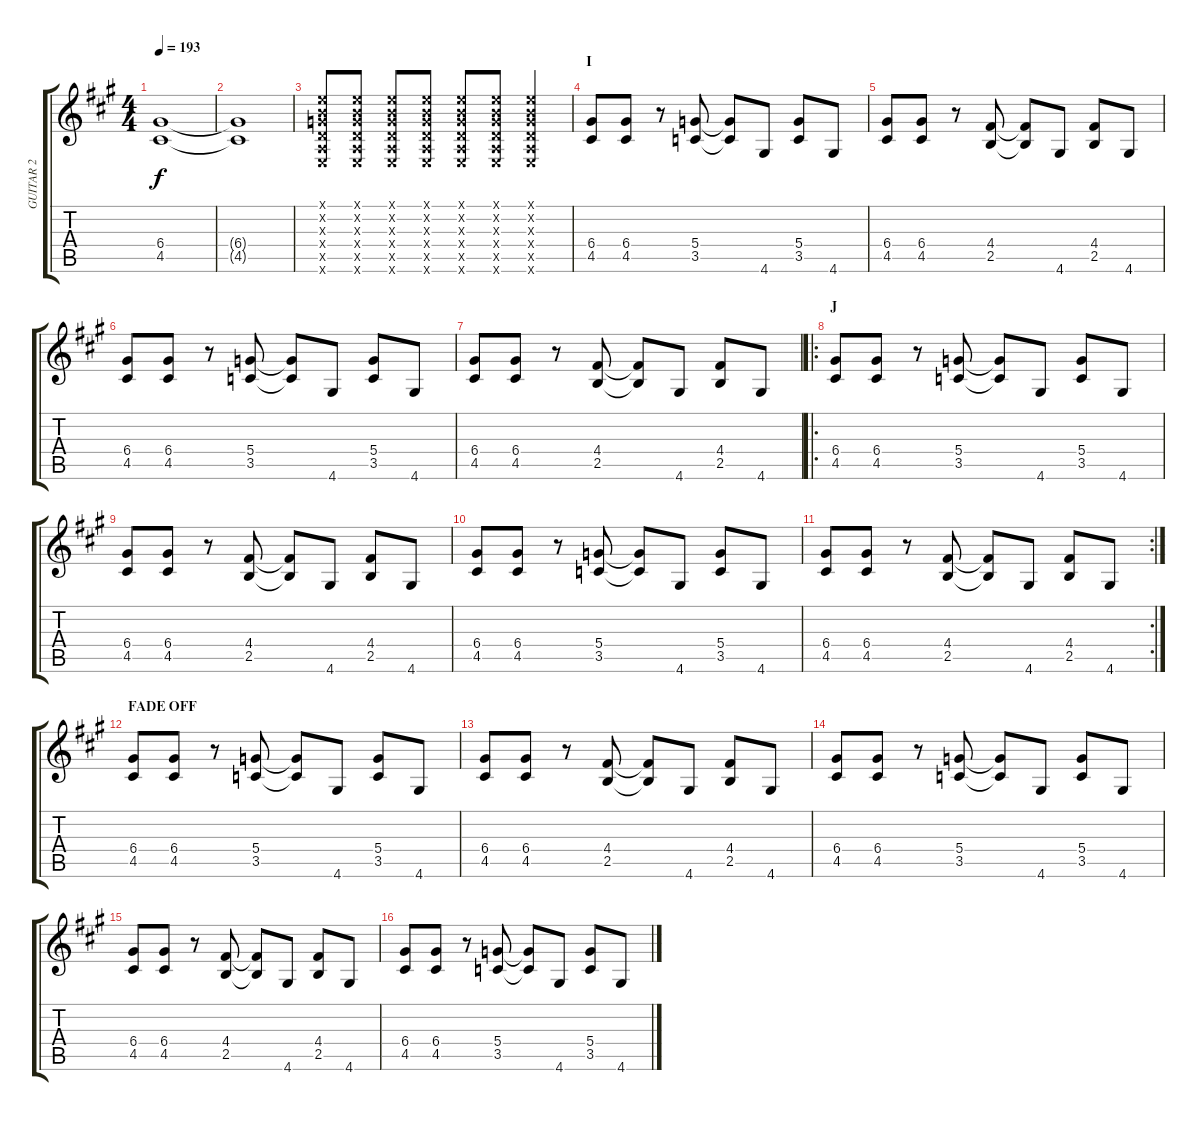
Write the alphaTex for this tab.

\track ("GUITAR 2" "GUITAR 2") {instrument distortionguitar}
\staff {score tabs}
\tuning (E4 B3 G3 D3 A2 E2) {hide}
\ts (4 4)
\tempo 193
\clef g2
\ks a
(6.4{t} 4.5{t}).1{dy f} |
(6.4{t} 4.5{t}).1 |
(0.1{x} 0.2{x} 0.3{x} 0.4{x} 0.5{x} 0.6{x}).8 (0.1{x} 0.2{x} 0.3{x} 0.4{x} 0.5{x} 0.6{x}).8 (0.1{x} 0.2{x} 0.3{x} 0.4{x} 0.5{x} 0.6{x}).8 (0.1{x} 0.2{x} 0.3{x} 0.4{x} 0.5{x} 0.6{x}).8 (0.1{x} 0.2{x} 0.3{x} 0.4{x} 0.5{x} 0.6{x}).8 (0.1{x} 0.2{x} 0.3{x} 0.4{x} 0.5{x} 0.6{x}).8 (0.1{x} 0.2{x} 0.3{x} 0.4{x} 0.5{x} 0.6{x}).4 |
\section ("" "I")
(6.4 4.5).8{balance 3} (6.4 4.5).8 r.8 (5.4 3.5).8 (5.4{t} 3.5{t}).8 4.6.8 (5.4 3.5).8 4.6.8 |
(6.4 4.5).8 (6.4 4.5).8 r.8 (4.4 2.5).8 (4.4{t} 2.5{t}).8 4.6.8 (4.4 2.5).8 4.6.8 |
(6.4 4.5).8 (6.4 4.5).8 r.8 (5.4 3.5).8 (5.4{t} 3.5{t}).8 4.6.8 (5.4 3.5).8 4.6.8 |
(6.4 4.5).8 (6.4 4.5).8 r.8 (4.4 2.5).8 (4.4{t} 2.5{t}).8 4.6.8 (4.4 2.5).8 4.6.8 |
\ro
\section ("" "J")
(6.4 4.5).8 (6.4 4.5).8 r.8 (5.4 3.5).8 (5.4{t} 3.5{t}).8 4.6.8 (5.4 3.5).8 4.6.8 |
(6.4 4.5).8 (6.4 4.5).8 r.8 (4.4 2.5).8 (4.4{t} 2.5{t}).8 4.6.8 (4.4 2.5).8 4.6.8 |
(6.4 4.5).8 (6.4 4.5).8 r.8 (5.4 3.5).8 (5.4{t} 3.5{t}).8 4.6.8 (5.4 3.5).8 4.6.8 |
\rc 2
(6.4 4.5).8 (6.4 4.5).8 r.8 (4.4 2.5).8 (4.4{t} 2.5{t}).8 4.6.8 (4.4 2.5).8 4.6.8 |
\section ("" "FADE OFF")
(6.4 4.5).8 (6.4 4.5).8 r.8 (5.4 3.5).8 (5.4{t} 3.5{t}).8 4.6.8 (5.4 3.5).8 4.6.8 |
(6.4 4.5).8 (6.4 4.5).8 r.8 (4.4 2.5).8 (4.4{t} 2.5{t}).8 4.6.8 (4.4 2.5).8 4.6.8 |
(6.4 4.5).8 (6.4 4.5).8 r.8 (5.4 3.5).8 (5.4{t} 3.5{t}).8 4.6.8 (5.4 3.5).8 4.6.8 |
(6.4 4.5).8 (6.4 4.5).8 r.8 (4.4 2.5).8 (4.4{t} 2.5{t}).8 4.6.8 (4.4 2.5).8 4.6.8 |
(6.4 4.5).8 (6.4 4.5).8 r.8 (5.4 3.5).8 (5.4{t} 3.5{t}).8 4.6.8 (5.4 3.5).8 4.6.8
